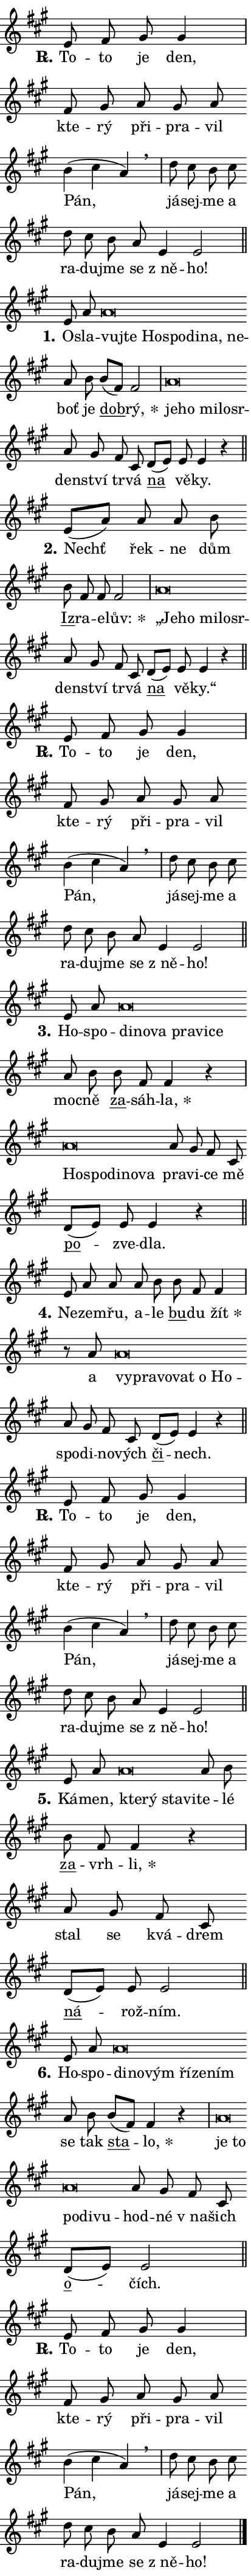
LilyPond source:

\version "2.24.0"
\header { tagline = "" }
\paper {
  indent = 0\cm
  top-margin = 0\cm
  right-margin = 0.13\cm % to fit lyric hyphens
  bottom-margin = 0\cm
  left-margin = 0\cm
  paper-width = 7\cm
  page-breaking = #ly:one-page-breaking
  system-system-spacing.basic-distance = #11
  score-system-spacing.basic-distance = #11
  ragged-last = ##f
}


%% Author: Thomas Morley
%% https://lists.gnu.org/archive/html/lilypond-user/2020-05/msg00002.html
#(define (line-position grob)
"Returns position of @var[grob} in current system:
   @code{'start}, if at first time-step
   @code{'end}, if at last time-step
   @code{'middle} otherwise
"
  (let* ((col (ly:item-get-column grob))
         (ln (ly:grob-object col 'left-neighbor))
         (rn (ly:grob-object col 'right-neighbor))
         (col-to-check-left (if (ly:grob? ln) ln col))
         (col-to-check-right (if (ly:grob? rn) rn col))
         (break-dir-left
           (and
             (ly:grob-property col-to-check-left 'non-musical #f)
             (ly:item-break-dir col-to-check-left)))
         (break-dir-right
           (and
             (ly:grob-property col-to-check-right 'non-musical #f)
             (ly:item-break-dir col-to-check-right))))
        (cond ((eqv? 1 break-dir-left) 'start)
              ((eqv? -1 break-dir-right) 'end)
              (else 'middle))))

#(define (tranparent-at-line-position vctor)
  (lambda (grob)
  "Relying on @code{line-position} select the relevant enry from @var{vctor}.
Used to determine transparency,"
    (case (line-position grob)
      ((end) (not (vector-ref vctor 0)))
      ((middle) (not (vector-ref vctor 1)))
      ((start) (not (vector-ref vctor 2))))))

noteHeadBreakVisibility =
#(define-music-function (break-visibility)(vector?)
"Makes @code{NoteHead}s transparent relying on @var{break-visibility}"
#{
  \override NoteHead.transparent =
    #(tranparent-at-line-position break-visibility)
#})

#(define delete-ledgers-for-transparent-note-heads
  (lambda (grob)
    "Reads whether a @code{NoteHead} is transparent.
If so this @code{NoteHead} is removed from @code{'note-heads} from
@var{grob}, which is supposed to be @code{LedgerLineSpanner}.
As a result ledgers are not printed for this @code{NoteHead}"
    (let* ((nhds-array (ly:grob-object grob 'note-heads))
           (nhds-list
             (if (ly:grob-array? nhds-array)
                 (ly:grob-array->list nhds-array)
                 '()))
           ;; Relies on the transparent-property being done before
           ;; Staff.LedgerLineSpanner.after-line-breaking is executed.
           ;; This is fragile ...
           (to-keep
             (remove
               (lambda (nhd)
                 (ly:grob-property nhd 'transparent #f))
               nhds-list)))
      ;; TODO find a better method to iterate over grob-arrays, similiar
      ;; to filter/remove etc for lists
      ;; For now rebuilt from scratch
      (set! (ly:grob-object grob 'note-heads)  '())
      (for-each
        (lambda (nhd)
          (ly:pointer-group-interface::add-grob grob 'note-heads nhd))
        to-keep))))

squashNotes = {
  \override NoteHead.X-extent = #'(-0.2 . 0.2)
  \override NoteHead.Y-extent = #'(-0.75 . 0)
  \override NoteHead.stencil =
    #(lambda (grob)
       (let ((pos (ly:grob-property grob 'staff-position)))
         (begin
           (if (< pos -7) (display "ERROR: Lower brevis then expected\n") (display ""))
           (if (<= pos -6) ly:text-interface::print ly:note-head::print))))
}
unSquashNotes = {
  \revert NoteHead.X-extent
  \revert NoteHead.Y-extent
  \revert NoteHead.stencil
}

hideNotes = \noteHeadBreakVisibility #begin-of-line-visible
unHideNotes = \noteHeadBreakVisibility #all-visible

% work-around for resetting accidentals
% https://lilypond.org/doc/v2.23/Documentation/notation/displaying-rhythms#unmetered-music
cadenzaMeasure = {
  \cadenzaOff
  \partial 1024 s1024
  \cadenzaOn
}

#(define-markup-command (accent layout props text) (markup?)
  "Underline accented syllable"
  (interpret-markup layout props
    #{\markup \override #'(offset . 4.3) \underline { #text }#}))

responsum = \markup \concat {
  "R" \hspace #-1.05 \path #0.1 #'((moveto 0 0.07) (lineto 0.9 0.8)) \hspace #0.05 "."
}

spaceSize = #0.6828661417322834 % exact space size for TeX Gyre Schola

\layout {
  \context {
    \Staff
    \remove "Time_signature_engraver"
    \override LedgerLineSpanner.after-line-breaking = #delete-ledgers-for-transparent-note-heads
  }
  \context {
    \Lyrics {
      \override LyricSpace.minimum-distance = \spaceSize
      \override LyricText.font-name = #"TeX Gyre Schola"
      \override LyricText.font-size = 1
      \override StanzaNumber.font-name = #"TeX Gyre Schola Bold"
      \override StanzaNumber.font-size = 1
    }
  }
  \context {
    \Score 
    \override NoteHead.text =
      #(lambda (grob) 
        (let ((pos (ly:grob-property grob 'staff-position)))
          #{\markup {
            \combine
              \halign #-0.55 \raise #(if (= pos -6) 0 0.5) \override #'(thickness . 2) \draw-line #'(3.2 . 0)
              \musicglyph "noteheads.sM1"
          }#}))
  }
}

% magnetic-lyrics.ily
%
%   written by
%     Jean Abou Samra <jean@abou-samra.fr>
%     Werner Lemberg <wl@gnu.org>
%
%   adapted by
%     Jiri Hon <jiri.hon@gmail.com>
%
% Version 2022-Apr-15

% https://www.mail-archive.com/lilypond-user@gnu.org/msg149350.html

#(define (Left_hyphen_pointer_engraver context)
   "Collect syllable-hyphen-syllable occurrences in lyrics and store
them in properties.  This engraver only looks to the left.  For
example, if the lyrics input is @code{foo -- bar}, it does the
following.

@itemize @bullet
@item
Set the @code{text} property of the @code{LyricHyphen} grob between
@q{foo} and @q{bar} to @code{foo}.

@item
Set the @code{left-hyphen} property of the @code{LyricText} grob with
text @q{foo} to the @code{LyricHyphen} grob between @q{foo} and
@q{bar}.
@end itemize

Use this auxiliary engraver in combination with the
@code{lyric-@/text::@/apply-@/magnetic-@/offset!} hook."
   (let ((hyphen #f)
         (text #f))
     (make-engraver
      (acknowledgers
       ((lyric-syllable-interface engraver grob source-engraver)
        (set! text grob)))
      (end-acknowledgers
       ((lyric-hyphen-interface engraver grob source-engraver)
        ;(when (not (grob::has-interface grob 'lyric-space-interface))
          (set! hyphen grob)));)
      ((stop-translation-timestep engraver)
       (when (and text hyphen)
         (ly:grob-set-object! text 'left-hyphen hyphen))
       (set! text #f)
       (set! hyphen #f)))))

#(define (lyric-text::apply-magnetic-offset! grob)
   "If the space between two syllables is less than the value in
property @code{LyricText@/.details@/.squash-threshold}, move the right
syllable to the left so that it gets concatenated with the left
syllable.

Use this function as a hook for
@code{LyricText@/.after-@/line-@/breaking} if the
@code{Left_@/hyphen_@/pointer_@/engraver} is active."
   (let ((hyphen (ly:grob-object grob 'left-hyphen #f)))
     (when hyphen
       (let ((left-text (ly:spanner-bound hyphen LEFT)))
         (when (grob::has-interface left-text 'lyric-syllable-interface)
           (let* ((common (ly:grob-common-refpoint grob left-text X))
                  (this-x-ext (ly:grob-extent grob common X))
                  (left-x-ext
                   (begin
                     ;; Trigger magnetism for left-text.
                     (ly:grob-property left-text 'after-line-breaking)
                     (ly:grob-extent left-text common X)))
                  ;; `delta` is the gap width between two syllables.
                  (delta (- (interval-start this-x-ext)
                            (interval-end left-x-ext)))
                  (details (ly:grob-property grob 'details))
                  (threshold (assoc-get 'squash-threshold details 0.2)))
             (when (< delta threshold)
               (let* (;; We have to manipulate the input text so that
                      ;; ligatures crossing syllable boundaries are not
                      ;; disabled.  For languages based on the Latin
                      ;; script this is essentially a beautification.
                      ;; However, for non-Western scripts it can be a
                      ;; necessity.
                      (lt (ly:grob-property left-text 'text))
                      (rt (ly:grob-property grob 'text))
                      (is-space (grob::has-interface hyphen 'lyric-space-interface))
                      (space (if is-space " " ""))
                      (extra-delta (if is-space spaceSize 0))
                      ;; Append new syllable.
                      (ltrt-space (if (and (string? lt) (string? rt))
                                (string-append lt space rt)
                                (make-concat-markup (list lt space rt))))
                      ;; Right-align `ltrt` to the right side.
                      (ltrt-space-markup (grob-interpret-markup
                               grob
                               (make-translate-markup
                                (cons (interval-length this-x-ext) 0)
                                (make-right-align-markup ltrt-space)))))
                 (begin
                   ;; Don't print `left-text`.
                   (ly:grob-set-property! left-text 'stencil #f)
                   ;; Set text and stencil (which holds all collected
                   ;; syllables so far) and shift it to the left.
                   (ly:grob-set-property! grob 'text ltrt-space)
                   (ly:grob-set-property! grob 'stencil ltrt-space-markup)
                   (ly:grob-translate-axis! grob (- (- delta extra-delta)) X))))))))))


#(define (lyric-hyphen::displace-bounds-first grob)
   ;; Make very sure this callback isn't triggered too early.
   (let ((left (ly:spanner-bound grob LEFT))
         (right (ly:spanner-bound grob RIGHT)))
     (ly:grob-property left 'after-line-breaking)
     (ly:grob-property right 'after-line-breaking)
     (ly:lyric-hyphen::print grob)))

squashThreshold = #0.4

\layout {
  \context {
    \Lyrics
    \consists #Left_hyphen_pointer_engraver
    \override LyricText.after-line-breaking =
      #lyric-text::apply-magnetic-offset!
    \override LyricHyphen.stencil = #lyric-hyphen::displace-bounds-first
    \override LyricText.details.squash-threshold = \squashThreshold
    \override LyricHyphen.minimum-distance = 0
    \override LyricHyphen.minimum-length = \squashThreshold
  }
}

squashText = \override LyricText.details.squash-threshold = 9999
unSquashText = \override LyricText.details.squash-threshold = \squashThreshold

leftText = \override LyricText.self-alignment-X = #LEFT
unLeftText = \revert LyricText.self-alignment-X

starOffset = #(lambda (grob) 
                (let ((x_offset (ly:self-alignment-interface::aligned-on-x-parent grob)))
                  (if (= x_offset 0) 0 (+ x_offset 1.2))))

star = #(define-music-function (syllable)(string?)
"Append star separator at the end of a syllable"
#{
  \once \override LyricText.X-offset = #starOffset
  \lyricmode { \markup {
    #syllable
    \override #'((font-name . "TeX Gyre Schola Bold")) \hspace #0.2 \lower #0.65 \larger "*"
  } }
#})

starAccent = #(define-music-function (syllable)(string?)
"Append star separator at the end of a syllable and make accent"
#{
  \once \override LyricText.X-offset = #starOffset
  \lyricmode { \markup {
    \accent #syllable
    \override #'((font-name . "TeX Gyre Schola Bold")) \hspace #0.2 \lower #0.65 \larger "*"
  } }
#})

breath = #(define-music-function (syllable)(string?)
"Append breathing indicator at the end of a syllable"
#{
  \lyricmode { \markup { #syllable "+" } }
#})

optionalBreath = #(define-music-function (syllable)(string?)
"Append optional breathing indicator at the end of a syllable"
#{
  \lyricmode { \markup { #syllable "(+)" } }
#})


\score {
    <<
        \new Voice = "melody" { \cadenzaOn \key a \major \relative { e'8 fis gis gis4 \cadenzaMeasure \bar "|" fis8 gis a gis a \bar "" b4( cis a) \breathe \cadenzaMeasure \bar "|" d8 cis b cis \bar "" d cis b a \bar "" e4 e2 \cadenzaMeasure \bar "||" \break } }
        \new Lyrics \lyricsto "melody" { \lyricmode { \set stanza = \responsum
To -- to je den, kte -- rý při -- pra -- vil Pán, já -- sej -- me a ra -- du -- jme se "z ně" -- ho! } }
    >>
    \layout {}
}

\score {
    <<
        \new Voice = "melody" { \cadenzaOn \key a \major \relative { e'8 a \bar "" \squashNotes a\breve*1/16 \hideNotes \breve*1/16 \bar "" \breve*1/16 \bar "" \breve*1/16 \bar "" \breve*1/16 \bar "" \breve*1/16 \breve*1/16 \bar "" \unHideNotes \unSquashNotes a8 b \bar "" b[( fis)] fis2 \cadenzaMeasure \bar "|" \squashNotes a\breve*1/16 \hideNotes \breve*1/16 \bar "" \breve*1/16 \bar "" \breve*1/16 \breve*1/16 \bar "" \unHideNotes \unSquashNotes a8 gis fis cis \bar "" d[( e)] e e4 r \cadenzaMeasure \bar "||" \break } }
        \new Lyrics \lyricsto "melody" { \lyricmode { \set stanza = "1."
O -- sla -- \leftText vuj -- \squashText te Ho -- spo -- di -- na, ne -- \unLeftText \unSquashText boť je \markup \accent dob -- \star rý, \leftText je -- \squashText ho mi -- lo -- sr -- \unLeftText \unSquashText den -- ství tr -- vá \markup \accent na vě -- ky. } }
    >>
    \layout {}
}

\score {
    <<
        \new Voice = "melody" { \cadenzaOn \key a \major \relative { e'8[( a)] a a b \bar "" b fis fis fis2 \cadenzaMeasure \bar "|" \squashNotes a\breve*1/16 \hideNotes \breve*1/16 \bar "" \breve*1/16 \bar "" \breve*1/16 \breve*1/16 \bar "" \unHideNotes \unSquashNotes a8 gis fis cis \bar "" d[( e)] e e4 r \cadenzaMeasure \bar "||" \break } }
        \new Lyrics \lyricsto "melody" { \lyricmode { \set stanza = "2."
Nechť řek -- ne dům \markup \accent Iz -- ra -- e -- \star lův: \leftText „Je -- \squashText ho mi -- lo -- sr -- \unLeftText \unSquashText den -- ství tr -- vá \markup \accent na vě -- ky.“ } }
    >>
    \layout {}
}

\score {
    <<
        \new Voice = "melody" { \cadenzaOn \key a \major \relative { e'8 fis gis gis4 \cadenzaMeasure \bar "|" fis8 gis a gis a \bar "" b4( cis a) \breathe \cadenzaMeasure \bar "|" d8 cis b cis \bar "" d cis b a \bar "" e4 e2 \cadenzaMeasure \bar "||" \break } }
        \new Lyrics \lyricsto "melody" { \lyricmode { \set stanza = \responsum
To -- to je den, kte -- rý při -- pra -- vil Pán, já -- sej -- me a ra -- du -- jme se "z ně" -- ho! } }
    >>
    \layout {}
}

\score {
    <<
        \new Voice = "melody" { \cadenzaOn \key a \major \relative { e'8 a \bar "" \squashNotes a\breve*1/16 \hideNotes \breve*1/16 \bar "" \breve*1/16 \bar "" \breve*1/16 \bar "" \breve*1/16 \breve*1/16 \bar "" \unHideNotes \unSquashNotes a8 b \bar "" b fis fis4 r \cadenzaMeasure \bar "|" \squashNotes a\breve*1/16 \hideNotes \breve*1/16 \bar "" \breve*1/16 \bar "" \breve*1/16 \breve*1/16 \bar "" \unHideNotes \unSquashNotes a8 gis fis cis \bar "" d[( e)] e e4 r \cadenzaMeasure \bar "||" \break } }
        \new Lyrics \lyricsto "melody" { \lyricmode { \set stanza = "3."
Ho -- spo -- \leftText di -- \squashText no -- va pra -- vi -- ce \unLeftText \unSquashText moc -- ně \markup \accent za -- sáh -- \star la, \leftText Ho -- \squashText spo -- di -- no -- va \unLeftText \unSquashText pra -- vi -- ce mě \markup \accent po -- zve -- dla. } }
    >>
    \layout {}
}

\score {
    <<
        \new Voice = "melody" { \cadenzaOn \key a \major \relative { e'8 a a a b \bar "" b fis fis4 \cadenzaMeasure \bar "|" r8 a \squashNotes a\breve*1/16 \hideNotes \breve*1/16 \bar "" \breve*1/16 \bar "" \breve*1/16 \bar "" \breve*1/16 \breve*1/16 \bar "" \unHideNotes \unSquashNotes a8 gis fis cis \bar "" d[( e)] e4 r \cadenzaMeasure \bar "||" \break } }
        \new Lyrics \lyricsto "melody" { \lyricmode { \set stanza = "4."
Ne -- ze -- mřu, a -- le \markup \accent bu -- du \star žít a \leftText vy -- \squashText pra -- vo -- vat o Ho -- \unLeftText \unSquashText spo -- di -- no -- vých \markup \accent či -- nech. } }
    >>
    \layout {}
}

\score {
    <<
        \new Voice = "melody" { \cadenzaOn \key a \major \relative { e'8 fis gis gis4 \cadenzaMeasure \bar "|" fis8 gis a gis a \bar "" b4( cis a) \breathe \cadenzaMeasure \bar "|" d8 cis b cis \bar "" d cis b a \bar "" e4 e2 \cadenzaMeasure \bar "||" \break } }
        \new Lyrics \lyricsto "melody" { \lyricmode { \set stanza = \responsum
To -- to je den, kte -- rý při -- pra -- vil Pán, já -- sej -- me a ra -- du -- jme se "z ně" -- ho! } }
    >>
    \layout {}
}

\score {
    <<
        \new Voice = "melody" { \cadenzaOn \key a \major \relative { e'8 a \bar "" \squashNotes a\breve*1/16 \hideNotes \breve*1/16 \bar "" \breve*1/16 \breve*1/16 \bar "" \unHideNotes \unSquashNotes a8 b \bar "" b fis fis4 r \cadenzaMeasure \bar "|" a8 gis fis cis \bar "" d[( e)] e e2 \cadenzaMeasure \bar "||" \break } }
        \new Lyrics \lyricsto "melody" { \lyricmode { \set stanza = "5."
Ká -- men, \leftText kte -- \squashText rý sta -- vi -- \unLeftText \unSquashText te -- lé \markup \accent za -- vrh -- \star li, stal se kvá -- drem \markup \accent ná -- rož -- ním. } }
    >>
    \layout {}
}

\score {
    <<
        \new Voice = "melody" { \cadenzaOn \key a \major \relative { e'8 a \bar "" \squashNotes a\breve*1/16 \hideNotes \breve*1/16 \bar "" \breve*1/16 \bar "" \breve*1/16 \bar "" \breve*1/16 \breve*1/16 \bar "" \unHideNotes \unSquashNotes a8 b \bar "" b[( fis)] fis4 r \cadenzaMeasure \bar "|" \squashNotes a\breve*1/16 \hideNotes \breve*1/16 \bar "" \breve*1/16 \bar "" \breve*1/16 \breve*1/16 \bar "" \unHideNotes \unSquashNotes a8 gis fis cis \bar "" d[( e)] e2 \cadenzaMeasure \bar "||" \break } }
        \new Lyrics \lyricsto "melody" { \lyricmode { \set stanza = "6."
Ho -- spo -- \leftText di -- \squashText no -- vým ří -- ze -- ním \unLeftText \unSquashText se tak \markup \accent sta -- \star lo, \leftText je \squashText to po -- di -- vu -- \unLeftText \unSquashText hod -- né "v na" -- šich \markup \accent o -- čích. } }
    >>
    \layout {}
}

\score {
    <<
        \new Voice = "melody" { \cadenzaOn \key a \major \relative { e'8 fis gis gis4 \cadenzaMeasure \bar "|" fis8 gis a gis a \bar "" b4( cis a) \breathe \cadenzaMeasure \bar "|" d8 cis b cis \bar "" d cis b a \bar "" e4 e2 \cadenzaMeasure \bar "||" \break } \bar "|." }
        \new Lyrics \lyricsto "melody" { \lyricmode { \set stanza = \responsum
To -- to je den, kte -- rý při -- pra -- vil Pán, já -- sej -- me a ra -- du -- jme se "z ně" -- ho! } }
    >>
    \layout {}
}
